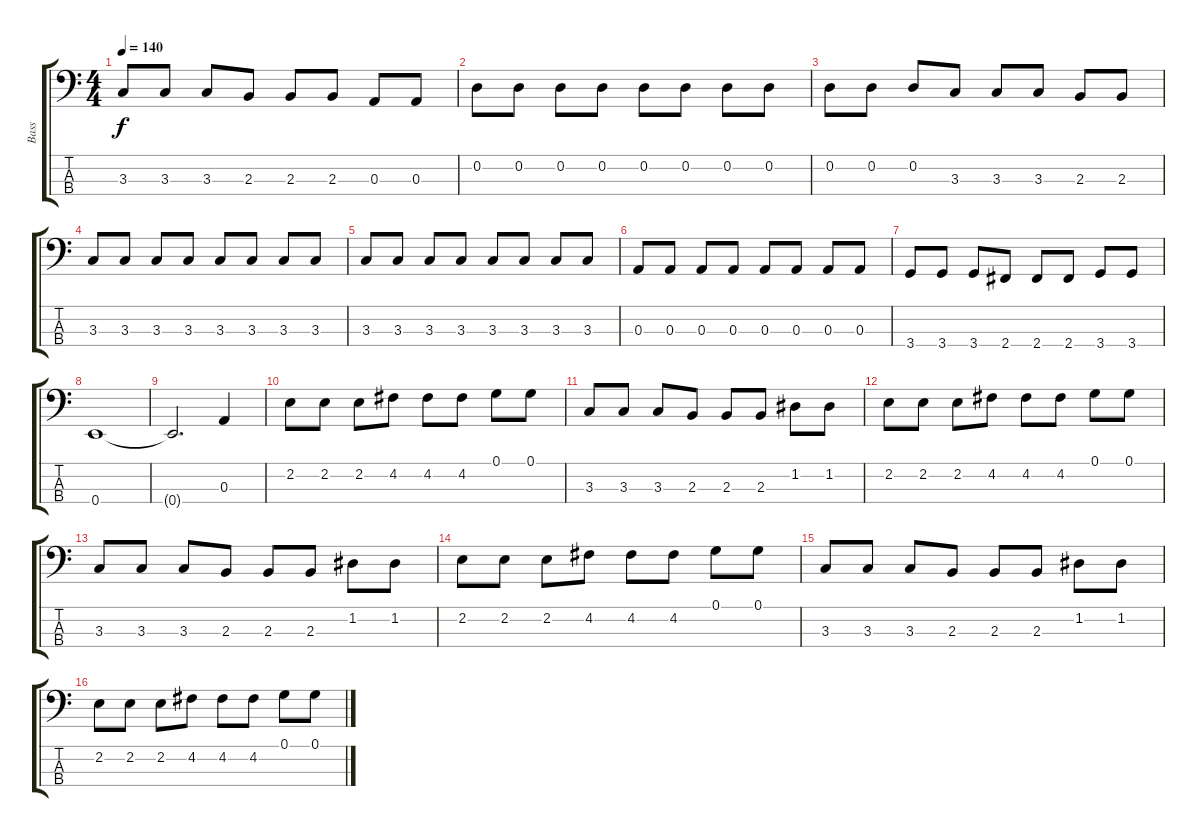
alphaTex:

\track ("Bass" "Bass") {instrument electricbasspick}
\staff {score tabs}
\tuning (G2 D2 A1 E1) {hide}
\ts (4 4)
\tempo 140
\clef f4
\ks c
3.3.8{dy f} 3.3.8 3.3.8 2.3.8 2.3.8 2.3.8 0.3.8 0.3.8 |
0.2.8 0.2.8 0.2.8 0.2.8 0.2.8 0.2.8 0.2.8 0.2.8 |
0.2.8 0.2.8 0.2.8 3.3.8 3.3.8 3.3.8 2.3.8 2.3.8 |
3.3.8 3.3.8 3.3.8 3.3.8 3.3.8 3.3.8 3.3.8 3.3.8 |
3.3.8 3.3.8 3.3.8 3.3.8 3.3.8 3.3.8 3.3.8 3.3.8 |
0.3.8 0.3.8 0.3.8 0.3.8 0.3.8 0.3.8 0.3.8 0.3.8 |
3.4.8 3.4.8 3.4.8 2.4.8 2.4.8 2.4.8 3.4.8 3.4.8 |
0.4.1 |
0.4{t}.2{d} 0.3.4 |
2.2.8 2.2.8 2.2.8 4.2.8 4.2.8 4.2.8 0.1.8 0.1.8 |
3.3.8 3.3.8 3.3.8 2.3.8 2.3.8 2.3.8 1.2.8 1.2.8 |
2.2.8 2.2.8 2.2.8 4.2.8 4.2.8 4.2.8 0.1.8 0.1.8 |
3.3.8 3.3.8 3.3.8 2.3.8 2.3.8 2.3.8 1.2.8 1.2.8 |
2.2.8 2.2.8 2.2.8 4.2.8 4.2.8 4.2.8 0.1.8 0.1.8 |
3.3.8 3.3.8 3.3.8 2.3.8 2.3.8 2.3.8 1.2.8 1.2.8 |
2.2.8 2.2.8 2.2.8 4.2.8 4.2.8 4.2.8 0.1.8 0.1.8
